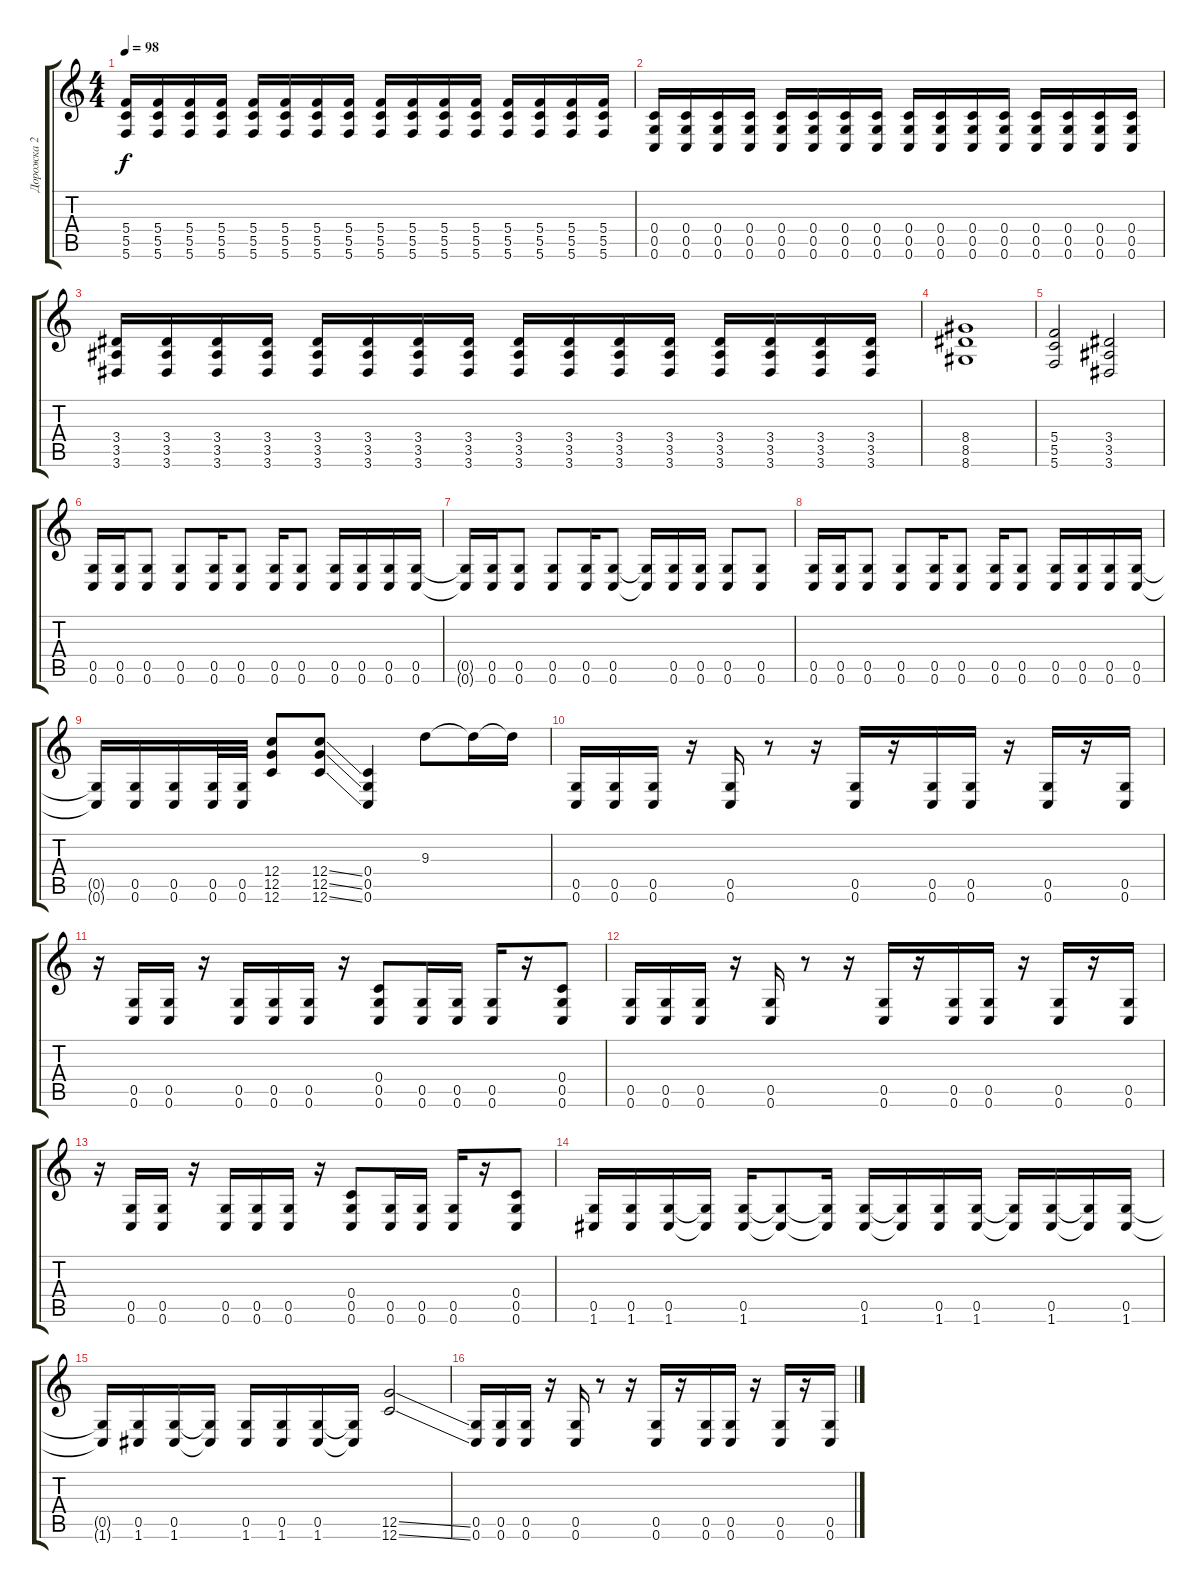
\track ("Дорожка 2" "Дорожка 2") {instrument distortionguitar}
\staff {score tabs}
\tuning (D4 A3 F3 C3 G2 C2) {hide}
\ts (4 4)
\tempo 98
\clef g2
\ks c
(5.4 5.5 5.6).16{dy f} (5.4 5.5 5.6).16 (5.4 5.5 5.6).16 (5.4 5.5 5.6).16 (5.4 5.5 5.6).16 (5.4 5.5 5.6).16 (5.4 5.5 5.6).16 (5.4 5.5 5.6).16 (5.4 5.5 5.6).16 (5.4 5.5 5.6).16 (5.4 5.5 5.6).16 (5.4 5.5 5.6).16 (5.4 5.5 5.6).16 (5.4 5.5 5.6).16 (5.4 5.5 5.6).16 (5.4 5.5 5.6).16 |
(0.4 0.5 0.6).16 (0.4 0.5 0.6).16 (0.4 0.5 0.6).16 (0.4 0.5 0.6).16 (0.4 0.5 0.6).16 (0.4 0.5 0.6).16 (0.4 0.5 0.6).16 (0.4 0.5 0.6).16 (0.4 0.5 0.6).16 (0.4 0.5 0.6).16 (0.4 0.5 0.6).16 (0.4 0.5 0.6).16 (0.4 0.5 0.6).16 (0.4 0.5 0.6).16 (0.4 0.5 0.6).16 (0.4 0.5 0.6).16 |
(3.4 3.5 3.6).16 (3.4 3.5 3.6).16 (3.4 3.5 3.6).16 (3.4 3.5 3.6).16 (3.4 3.5 3.6).16 (3.4 3.5 3.6).16 (3.4 3.5 3.6).16 (3.4 3.5 3.6).16 (3.4 3.5 3.6).16 (3.4 3.5 3.6).16 (3.4 3.5 3.6).16 (3.4 3.5 3.6).16 (3.4 3.5 3.6).16 (3.4 3.5 3.6).16 (3.4 3.5 3.6).16 (3.4 3.5 3.6).16 |
(8.4 8.5 8.6).1 |
(5.4 5.5 5.6).2 (3.4 3.5 3.6).2 |
(0.5 0.6).16 (0.5 0.6).16 (0.5 0.6).8 (0.5 0.6).8 (0.5 0.6).16 (0.5 0.6).8 (0.5 0.6).16 (0.5 0.6).8 (0.5 0.6).16 (0.5 0.6).16 (0.5 0.6).16 (0.5 0.6).16 |
(0.5{t} 0.6{t}).16 (0.5 0.6).16 (0.5 0.6).8 (0.5 0.6).8 (0.5 0.6).16 (0.5 0.6).8 (0.5{t} 0.6{t}).16 (0.5 0.6).16 (0.5 0.6).16 (0.5 0.6).8 (0.5 0.6).8 |
(0.5 0.6).16 (0.5 0.6).16 (0.5 0.6).8 (0.5 0.6).8 (0.5 0.6).16 (0.5 0.6).8 (0.5 0.6).16 (0.5 0.6).8 (0.5 0.6).16 (0.5 0.6).16 (0.5 0.6).16 (0.5 0.6).16 |
(0.5{t} 0.6{t}).16 (0.5 0.6).16 (0.5 0.6).16 (0.5 0.6).32 (0.5 0.6).32 (12.4 12.5 12.6).8 (12.4{ss} 12.5{ss} 12.6{ss}).8 (0.4 0.5 0.6).4 9.3.8 9.3{t}.16 9.3{t}.16 |
(0.5 0.6).16 (0.5 0.6).16 (0.5 0.6).16 r.16 (0.5 0.6).16 r.8 r.16 (0.5 0.6).16 r.16 (0.5 0.6).16 (0.5 0.6).16 r.16 (0.5 0.6).16 r.16 (0.5 0.6).16 |
r.16 (0.5 0.6).16 (0.5 0.6).16 r.16 (0.5 0.6).16 (0.5 0.6).16 (0.5 0.6).16 r.16 (0.4 0.5 0.6).8 (0.5 0.6).16 (0.5 0.6).16 (0.5 0.6).16 r.16 (0.4 0.5 0.6).8 |
(0.5 0.6).16 (0.5 0.6).16 (0.5 0.6).16 r.16 (0.5 0.6).16 r.8 r.16 (0.5 0.6).16 r.16 (0.5 0.6).16 (0.5 0.6).16 r.16 (0.5 0.6).16 r.16 (0.5 0.6).16 |
r.16 (0.5 0.6).16 (0.5 0.6).16 r.16 (0.5 0.6).16 (0.5 0.6).16 (0.5 0.6).16 r.16 (0.4 0.5 0.6).8 (0.5 0.6).16 (0.5 0.6).16 (0.5 0.6).16 r.16 (0.4 0.5 0.6).8 |
(0.5 1.6).16 (0.5 1.6).16 (0.5 1.6).16 (0.5{t} 1.6{t}).16 (0.5 1.6).16 (0.5{t} 1.6{t}).8 (0.5{t} 1.6{t}).16 (0.5 1.6).16 (0.5{t} 1.6{t}).16 (0.5 1.6).16 (0.5 1.6).16 (0.5{t} 1.6{t}).16 (0.5 1.6).16 (0.5{t} 1.6{t}).16 (0.5 1.6).16 |
(0.5{t} 1.6{t}).16 (0.5 1.6).16 (0.5 1.6).16 (0.5{t} 1.6{t}).16 (0.5 1.6).16 (0.5 1.6).16 (0.5 1.6).16 (0.5{t} 1.6{t}).16 (12.5{ss} 12.6{ss}).2 |
(0.5 0.6).16 (0.5 0.6).16 (0.5 0.6).16 r.16 (0.5 0.6).16 r.8 r.16 (0.5 0.6).16 r.16 (0.5 0.6).16 (0.5 0.6).16 r.16 (0.5 0.6).16 r.16 (0.5 0.6).16
